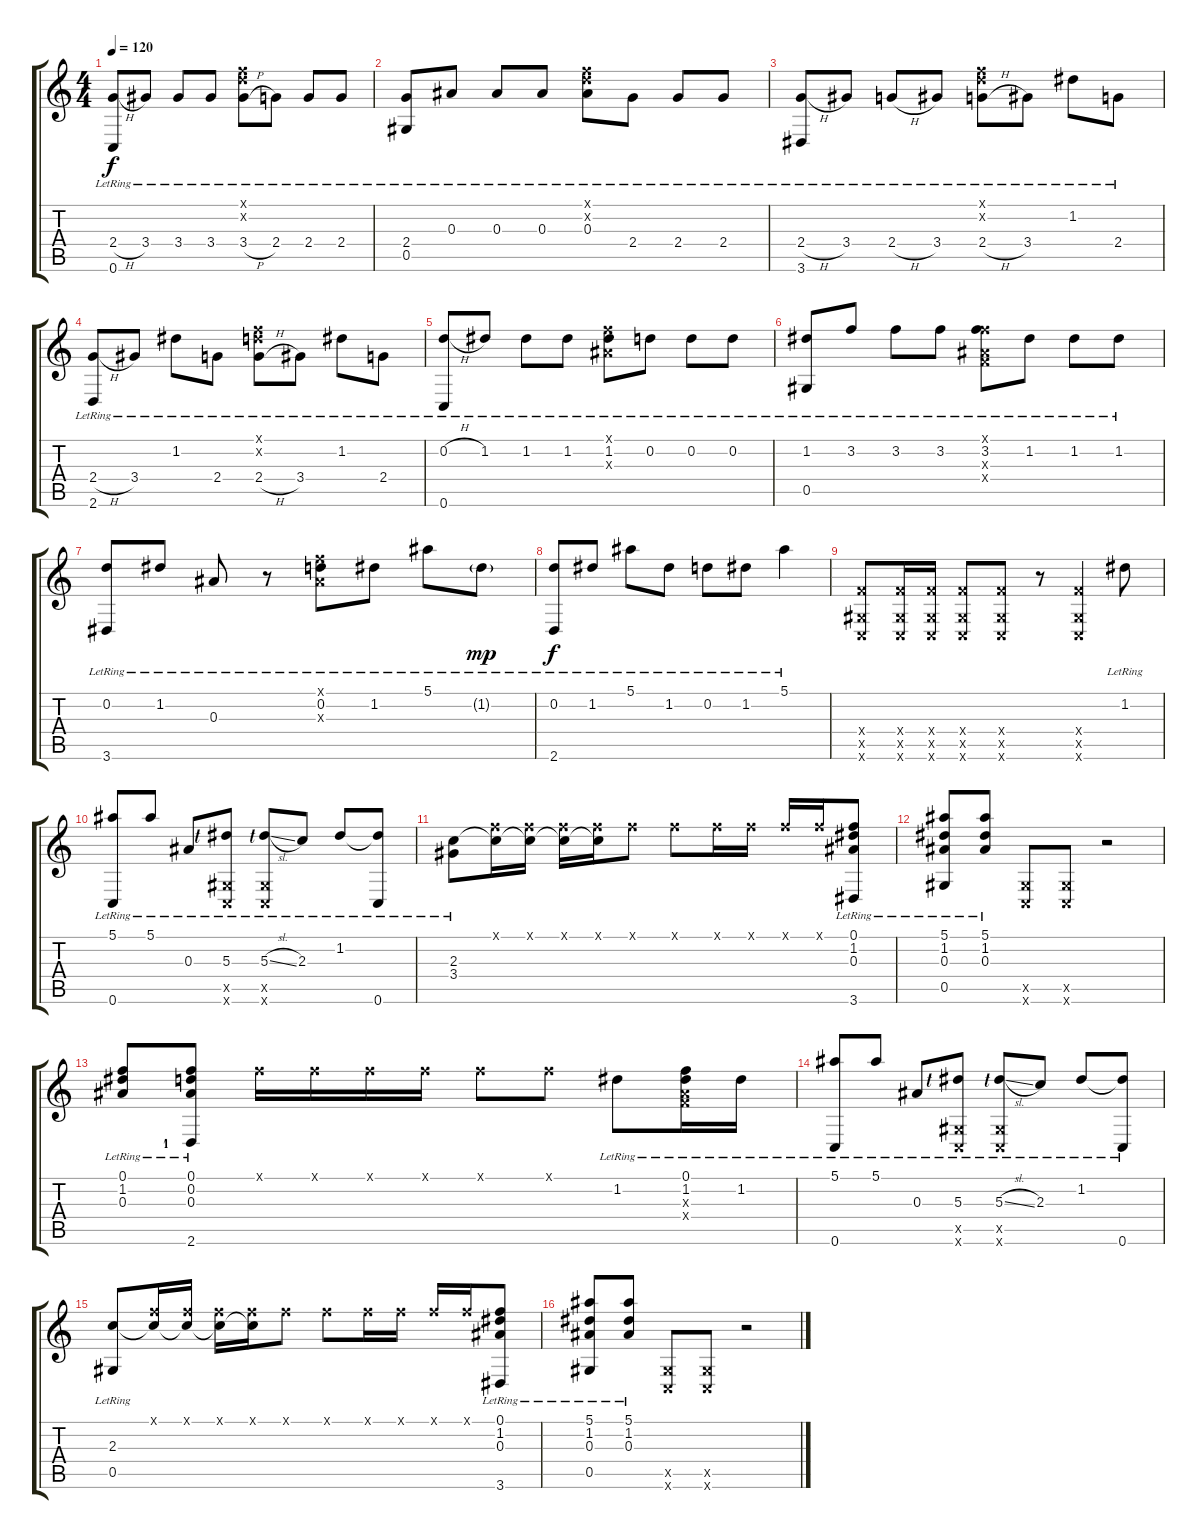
\track "" {instrument acousticguitarsteel}
\staff {score tabs}
\tuning (F4 D4 Bb3 F3 Ab2 C2) {hide}
\ts (4 4)
\tempo 120
\clef g2
\ks c
(2.4{h lr} 0.6{lr}).8{dy f} 3.4{lr}.8 3.4{lr}.8 3.4{lr}.8 (0.1{x} 0.2{x} 3.4{h lr}).8 2.4{lr}.8 2.4{lr}.8 2.4{lr}.8 |
(2.4{lr} 0.5{lr}).8 0.3{lr}.8 0.3{lr}.8 0.3{lr}.8 (0.1{x} 0.2{x} 0.3{lr}).8 2.4{lr}.8 2.4{lr}.8 2.4{lr}.8 |
(2.4{h lr} 3.6{lr}).8 3.4{lr}.8 2.4{h lr}.8 3.4{lr}.8 (0.1{x} 0.2{x} 2.4{h lr}).8 3.4{lr}.8 1.2{lr}.8 2.4{lr}.8 |
(2.4{h lr} 2.6{lr}).8 3.4{lr}.8 1.2{lr}.8 2.4{lr}.8 (0.1{x} 0.2{x} 2.4{h lr}).8 3.4{lr}.8 1.2{lr}.8 2.4{lr}.8 |
(0.2{h lr} 0.6{lr}).8 1.2{lr}.8 1.2{lr}.8 1.2{lr}.8 (0.1{x} 1.2{lr} 0.3{x}).8 0.2{lr}.8 0.2{lr}.8 0.2{lr}.8 |
(1.2{lr} 0.5{lr}).8 3.2{lr}.8 3.2{lr}.8 3.2{lr}.8 (0.1{x} 3.2{lr} 0.3{x} 0.4{x}).8 1.2{lr}.8 1.2{lr}.8 1.2{lr}.8 |
(0.2{lr} 3.6{lr}).8 1.2{lr}.8 0.3{lr}.8 r.8 (0.1{x} 0.2{lr} 0.3{x}).8 1.2{lr}.8 5.1{lr}.8 1.2{g lr}.8{dy mp} |
(0.2{lr} 2.6{lr}).8{dy f} 1.2{lr}.8 5.1{lr}.8 1.2{lr}.8 0.2{lr}.8 1.2{lr}.8 5.1{lr}.4 |
(0.4{x} 0.5{x} 0.6{x}).8 (0.4{x} 0.5{x} 0.6{x}).16 (0.4{x} 0.5{x} 0.6{x}).16 (0.4{x} 0.5{x} 0.6{x}).8 (0.4{x} 0.5{x} 0.6{x}).8 r.8 (0.4{x} 0.5{x} 0.6{x}).4 1.2{lr}.8 |
(5.1{lr} 0.6{lr}).8 5.1{lr}.8 0.3{lr}.8 (5.3{lr lf 1} 0.5{x} 0.6{x}).8 (5.3{sl lr lf 1} 0.5{x} 0.6{x}).8 2.3{lr}.8 1.2{lr}.8 (1.2{t} 0.6{lr}).8 |
(2.3{lr} 3.4{lr}).8 (0.1{x} 2.3{t}).16 (0.1{x} 2.3{t}).16 (0.1{x} 2.3{t}).16 (0.1{x} 2.3{t}).16 0.1{x}.8 0.1{x}.8 0.1{x}.16 0.1{x}.16 0.1{x}.16 0.1{x}.16 (0.1{lr} 1.2{lr} 0.3{lr} 3.6{lr}).8 |
(5.1{lr} 1.2{lr} 0.3{lr} 0.5{lr}).8 (5.1{lr} 1.2{lr} 0.3{lr}).8 (0.5{x} 0.6{x}).8 (0.5{x} 0.6{x}).8 r.2 |
(0.1{lr} 1.2{lr} 0.3{lr}).8 (0.1{lr} 0.2{lr} 0.3{lr} 2.6{lr lf 2}).8 0.1{x}.16 0.1{x}.16 0.1{x}.16 0.1{x}.16 0.1{x}.8 0.1{x}.8 1.2{lr}.8 (0.1{lr} 1.2{lr} 0.3{x} 0.4{x}).16 1.2{lr}.16 |
(5.1{lr} 0.6{lr}).8 5.1{lr}.8 0.3{lr}.8 (5.3{lr lf 1} 0.5{x} 0.6{x}).8 (5.3{sl lr lf 1} 0.5{x} 0.6{x}).8 2.3{lr}.8 1.2{lr}.8 (1.2{t} 0.6{lr}).8 |
(2.3{lr} 0.5{lr}).8 (0.1{x} 2.3{t}).16 (0.1{x} 2.3{t}).16 (0.1{x} 2.3{t}).16 (0.1{x} 2.3{t}).16 0.1{x}.8 0.1{x}.8 0.1{x}.16 0.1{x}.16 0.1{x}.16 0.1{x}.16 (0.1{lr} 1.2{lr} 0.3{lr} 3.6{lr}).8 |
(5.1{lr} 1.2{lr} 0.3{lr} 0.5{lr}).8 (5.1{lr} 1.2{lr} 0.3{lr}).8 (0.5{x} 0.6{x}).8 (0.5{x} 0.6{x}).8 r.2
